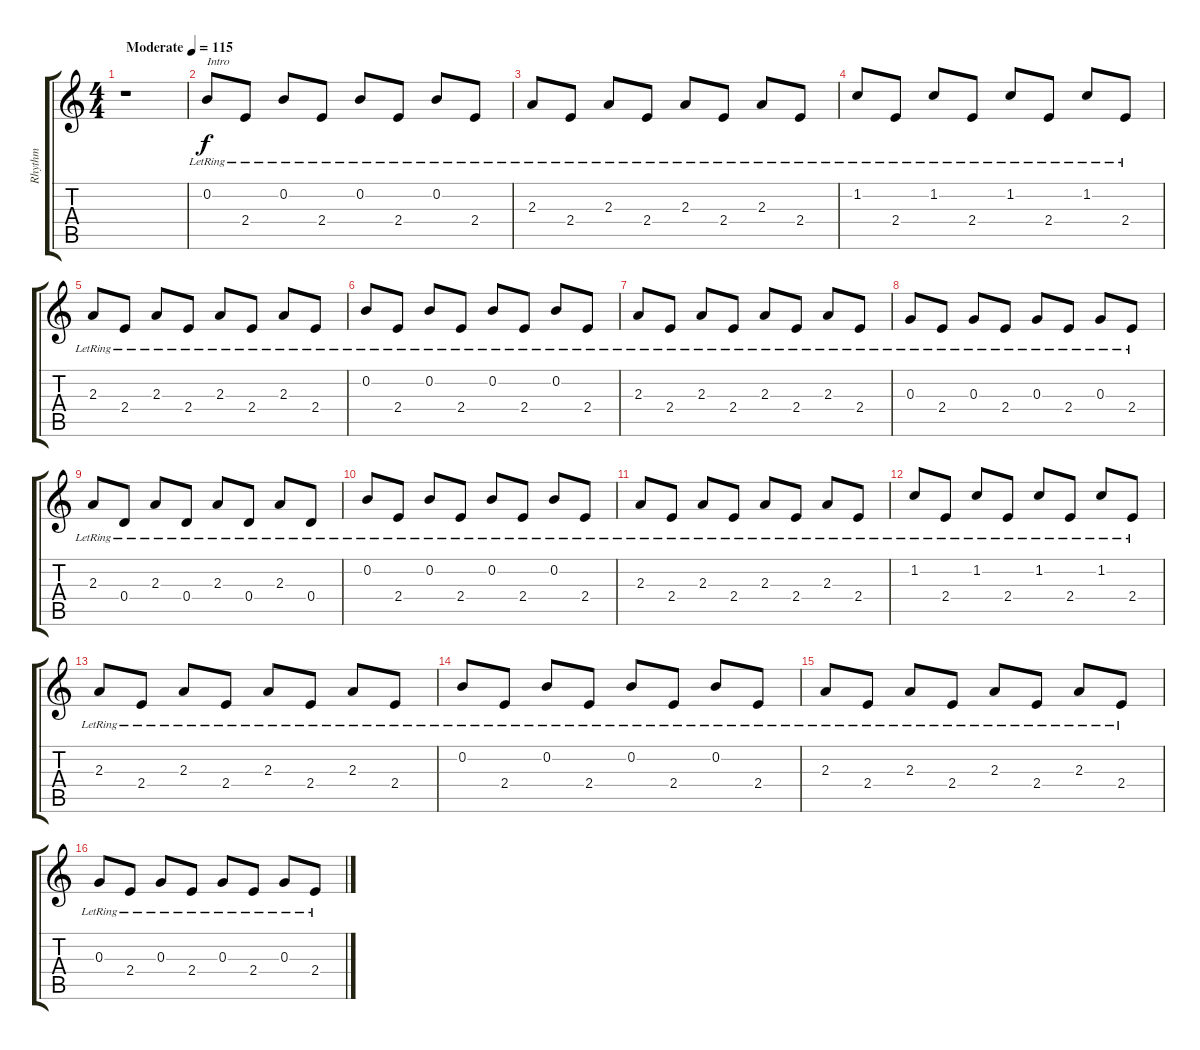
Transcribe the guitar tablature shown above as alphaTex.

\track ("Rhythm" "Rhythm") {instrument acousticguitarsteel}
\staff {score tabs}
\tuning (E4 B3 G3 D3 A2 E2) {hide}
\ts (4 4)
\tempo (115 "Moderate")
\clef g2
\ks c
r.1{dy f instrument acousticguitarsteel} |
0.2{lr}.8{txt "Intro"} 2.4{lr}.8 0.2{lr}.8 2.4{lr}.8 0.2{lr}.8 2.4{lr}.8 0.2{lr}.8 2.4{lr}.8 |
2.3{lr}.8 2.4{lr}.8 2.3{lr}.8 2.4{lr}.8 2.3{lr}.8 2.4{lr}.8 2.3{lr}.8 2.4{lr}.8 |
1.2{lr}.8 2.4{lr}.8 1.2{lr}.8 2.4{lr}.8 1.2{lr}.8 2.4{lr}.8 1.2{lr}.8 2.4{lr}.8 |
2.3{lr}.8 2.4{lr}.8 2.3{lr}.8 2.4{lr}.8 2.3{lr}.8 2.4{lr}.8 2.3{lr}.8 2.4{lr}.8 |
0.2{lr}.8 2.4{lr}.8 0.2{lr}.8 2.4{lr}.8 0.2{lr}.8 2.4{lr}.8 0.2{lr}.8 2.4{lr}.8 |
2.3{lr}.8 2.4{lr}.8 2.3{lr}.8 2.4{lr}.8 2.3{lr}.8 2.4{lr}.8 2.3{lr}.8 2.4{lr}.8 |
0.3{lr}.8 2.4{lr}.8 0.3{lr}.8 2.4{lr}.8 0.3{lr}.8 2.4{lr}.8 0.3{lr}.8 2.4{lr}.8 |
2.3{lr}.8 0.4{lr}.8 2.3{lr}.8 0.4{lr}.8 2.3{lr}.8 0.4{lr}.8 2.3{lr}.8 0.4{lr}.8 |
0.2{lr}.8 2.4{lr}.8 0.2{lr}.8 2.4{lr}.8 0.2{lr}.8 2.4{lr}.8 0.2{lr}.8 2.4{lr}.8 |
2.3{lr}.8 2.4{lr}.8 2.3{lr}.8 2.4{lr}.8 2.3{lr}.8 2.4{lr}.8 2.3{lr}.8 2.4{lr}.8 |
1.2{lr}.8 2.4{lr}.8 1.2{lr}.8 2.4{lr}.8 1.2{lr}.8 2.4{lr}.8 1.2{lr}.8 2.4{lr}.8 |
2.3{lr}.8 2.4{lr}.8 2.3{lr}.8 2.4{lr}.8 2.3{lr}.8 2.4{lr}.8 2.3{lr}.8 2.4{lr}.8 |
0.2{lr}.8 2.4{lr}.8 0.2{lr}.8 2.4{lr}.8 0.2{lr}.8 2.4{lr}.8 0.2{lr}.8 2.4{lr}.8 |
2.3{lr}.8 2.4{lr}.8 2.3{lr}.8 2.4{lr}.8 2.3{lr}.8 2.4{lr}.8 2.3{lr}.8 2.4{lr}.8 |
0.3{lr}.8 2.4{lr}.8 0.3{lr}.8 2.4{lr}.8 0.3{lr}.8 2.4{lr}.8 0.3{lr}.8 2.4{lr}.8
